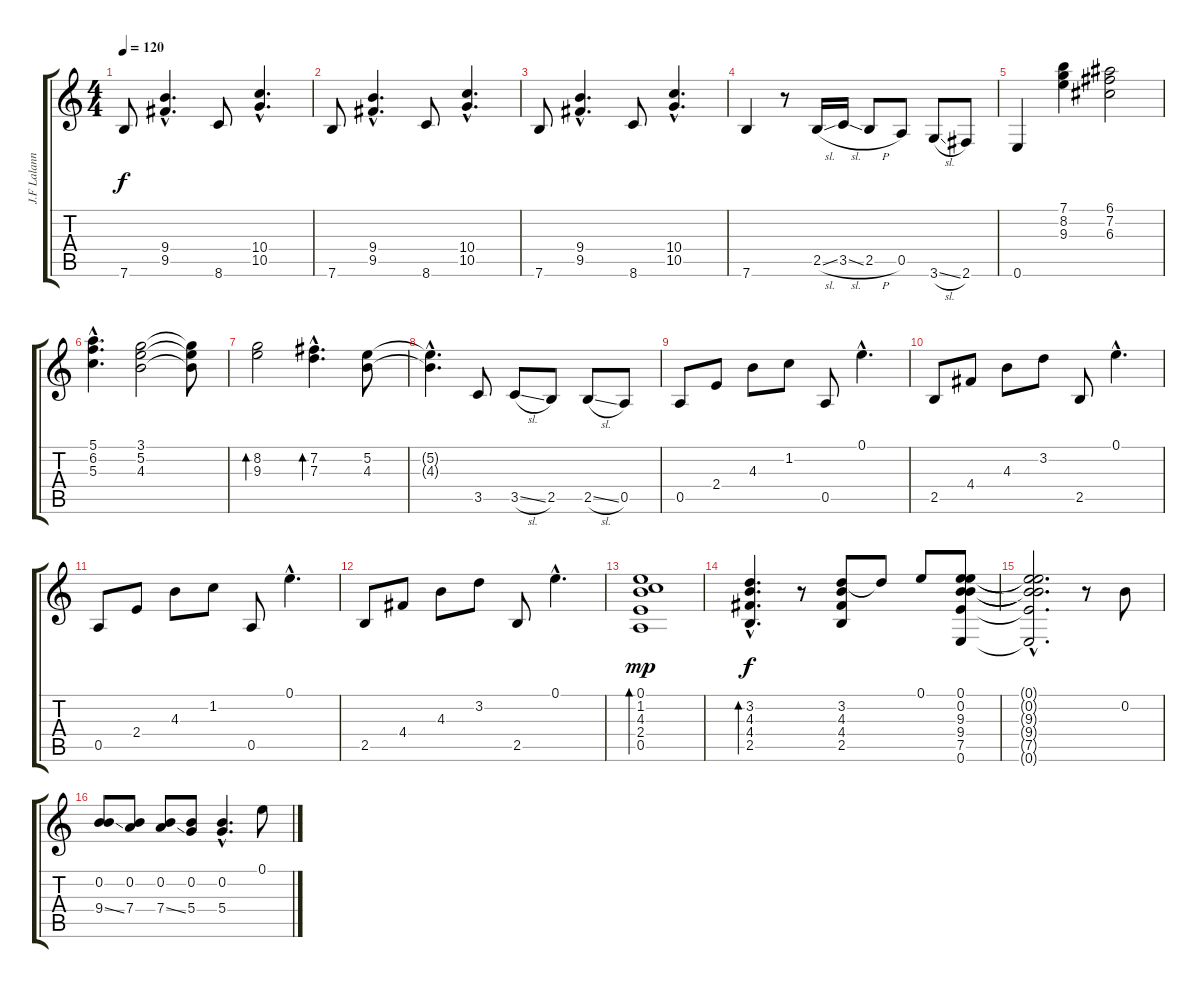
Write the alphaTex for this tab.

\track ("J.F Lalanne" "J.F Lalann") {instrument acousticguitarnylon}
\staff {score tabs}
\tuning (E4 B3 G3 D3 A2 E2) {hide}
\ts (4 4)
\tempo 120
\clef g2
\ks c
7.6.8{dy f} (9.4{hac} 9.5{hac}).4{d} 8.6.8 (10.4{hac} 10.5{hac}).4{d} |
7.6.8 (9.4{hac} 9.5{hac}).4{d} 8.6.8 (10.4{hac} 10.5{hac}).4{d} |
7.6.8 (9.4{hac} 9.5{hac}).4{d} 8.6.8 (10.4{hac} 10.5{hac}).4{d} |
7.6.4 r.8 2.5{sl}.16 3.5{sl}.16 2.5{h}.8 0.5.8 3.6{sl}.8 2.6.8 |
0.6.4 (7.1 8.2 9.3).4 (6.1 7.2 6.3).2 |
(5.1{hac} 6.2{hac} 5.3{hac}).4{d} (3.1 5.2 4.3).2 (3.1{t} 5.2{t} 4.3{t}).8 |
(8.2 9.3).2{bd 480} (7.2{hac} 7.3{hac}).4{d bd 480} (5.2 4.3).8 |
(5.2{hac t} 4.3{hac t}).4{d} 3.5.8 3.5{sl}.8 2.5.8 2.5{sl}.8 0.5.8 |
0.5.8 2.4.8 4.3.8 1.2.8 0.5.8 0.1{hac}.4{d} |
2.5.8 4.4.8 4.3.8 3.2.8 2.5.8 0.1{hac}.4{d} |
0.5.8 2.4.8 4.3.8 1.2.8 0.5.8 0.1{hac}.4{d} |
2.5.8 4.4.8 4.3.8 3.2.8 2.5.8 0.1{hac}.4{d} |
(0.1 1.2 4.3 2.4 0.5).1{bd 480 dy mp} |
(3.2{hac} 4.3{hac} 4.4{hac} 2.5{hac}).4{d bd 240 dy f} r.8 (3.2 4.3 4.4 2.5).8 3.2{t}.8 0.1.8 (0.1 0.2 9.3 9.4 7.5 0.6).8 |
(0.1{hac t} 0.2{hac t} 9.3{hac t} 9.4{hac t} 7.5{hac t} 0.6{hac t}).2{d} r.8 0.2.8 |
(0.2 9.4{ss}).8 (0.2 7.4).8 (0.2 7.4{ss}).8 (0.2 5.4).8 (0.2{hac} 5.4{hac}).4{d} 0.1.8
